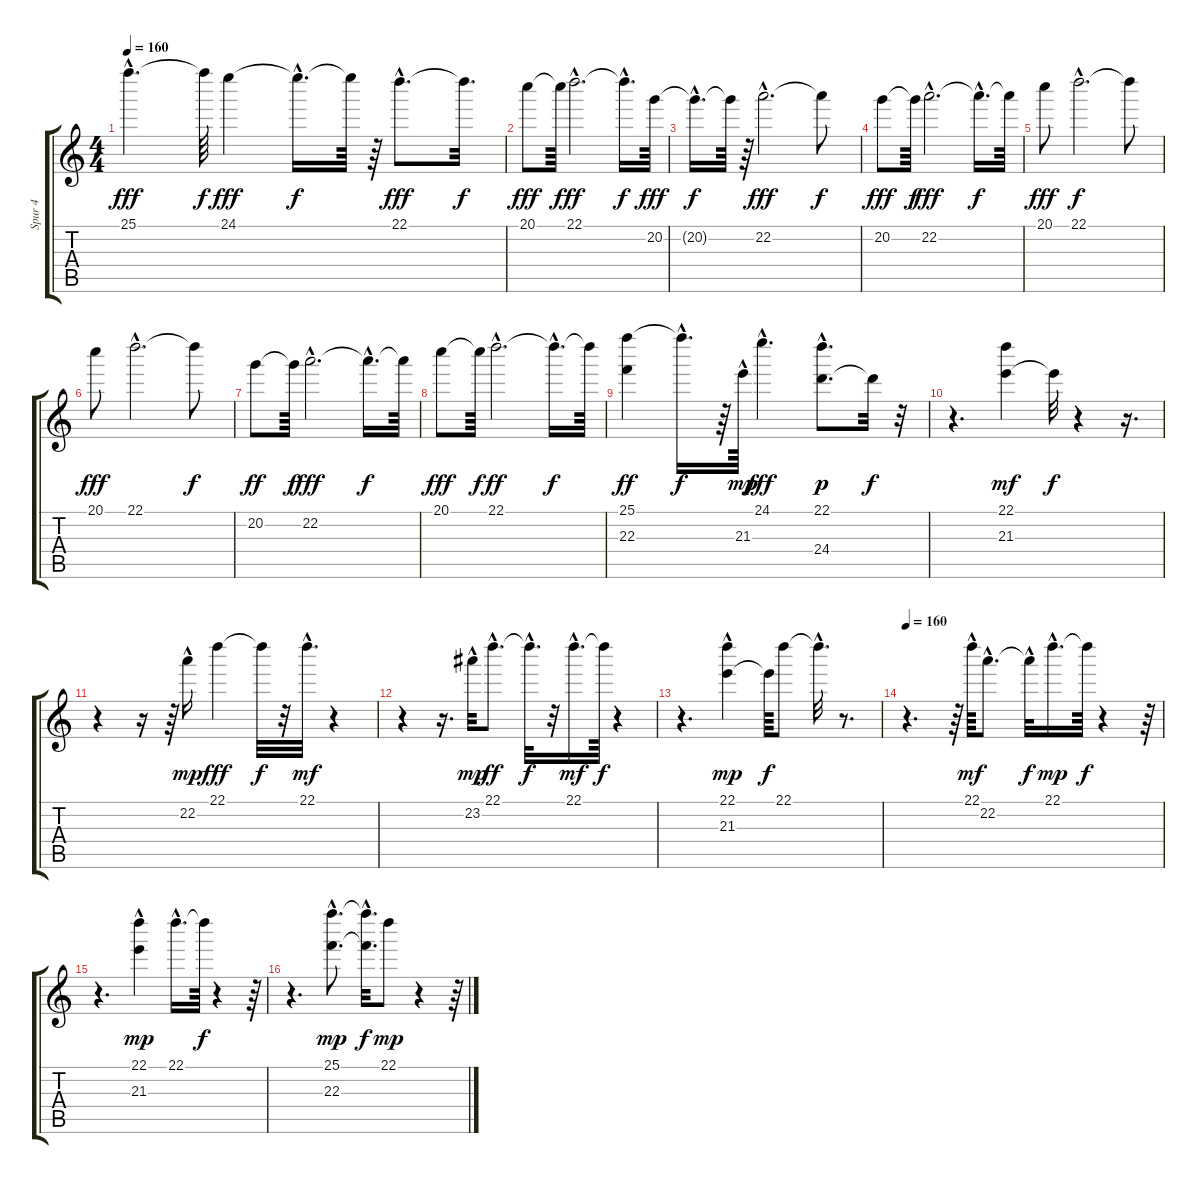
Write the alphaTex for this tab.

\track ("Spur 4" "Spur 4") {instrument distortionguitar}
\staff {score tabs}
\tuning (E4 B3 G3 D3 A2 E2) {hide}
\ts (4 4)
\tempo 160
\clef g2
\ks c
25.1{hac}.4{d dy fff} 25.1{t}.64{dy f} 24.1.4{dy fff} 24.1{hac t}.16{d dy f} 24.1{t}.64 r.64 22.1{hac}.8{d dy fff} 22.1{t}.32{d dy f} |
20.1.8{dy fff} 20.1{t}.64{dy f} 22.1{hac}.2{d dy ff} 22.1{hac t}.16{d dy f} 20.2.64{dy fff} |
20.2{hac t}.16{d dy f} 20.2{t}.64 r.64 22.2{hac}.2{d dy fff} 22.2{t}.8{dy f} |
20.2.8{dy fff} 20.2{t}.64{dy f} 22.2{hac}.2{d dy fff} 22.2{hac t}.16{d dy f} 22.2{t}.64 |
20.1.8{dy fff} 22.1{hac}.2{d dy f} 22.1{t}.8 |
20.1.8{dy fff} 22.1{hac}.2{d} 22.1{t}.8{dy f} |
20.2.8{dy ff} 20.2{t}.64{dy f} 22.2{hac}.2{d dy fff} 22.2{hac t}.16{d dy f} 22.2{t}.64 |
20.1.8{dy fff} 20.1{t}.64{dy f} 22.1{hac}.2{d dy ff} 22.1{hac t}.16{d dy f} 22.1{t}.64 |
(25.1 22.3).4{dy ff} 25.1{hac t}.16{d dy f} r.64 21.3{hac}.64{dy mp} 24.1{hac}.4{d dy fff} (22.1{hac} 24.4{hac}).8{d dy p} 24.4{t}.32{dy f} r.32 |
r.4{d} (22.1 21.3).4{dy mf} 21.3{t}.32{dy f} r.4 r.16{d} |
r.4 r.16 r.64 22.2{hac}.16{dy mp} 22.1.4{dy fff} 22.1{t}.32{dy f} r.32 22.1{hac}.32{d dy mf} r.4 |
r.4 r.16{d} 23.2{hac}.32{dy mp} 22.1{hac}.8{d dy ff} 22.1{hac t}.32{d dy f} r.32 22.1{hac}.16{d dy mf} 22.1{t}.64{dy f} r.4 |
r.4{d} (22.1{hac} 21.3).4{dy mp} 21.3{t}.64{dy f} 22.1.8 22.1{hac t}.32{d} r.8{d} |
\tempo 160
r.4{d} r.64 22.1{hac}.64{dy mf} 22.2{hac}.8{d} 22.2{hac t}.32{dy f} 22.1{hac}.16{d dy mp} 22.1{t}.64{dy f} r.4 r.64 |
r.4{d} (22.1{hac} 21.3{hac}).4{dy mp} 22.1{hac}.16{d} 22.1{t}.64{dy f} r.4 r.64 |
r.4{d} (25.1{hac} 22.3{hac}).8{d dy mp} (25.1{t} 22.3{hac t}).32{d dy f} 22.1.8{dy mp} r.4 r.64
